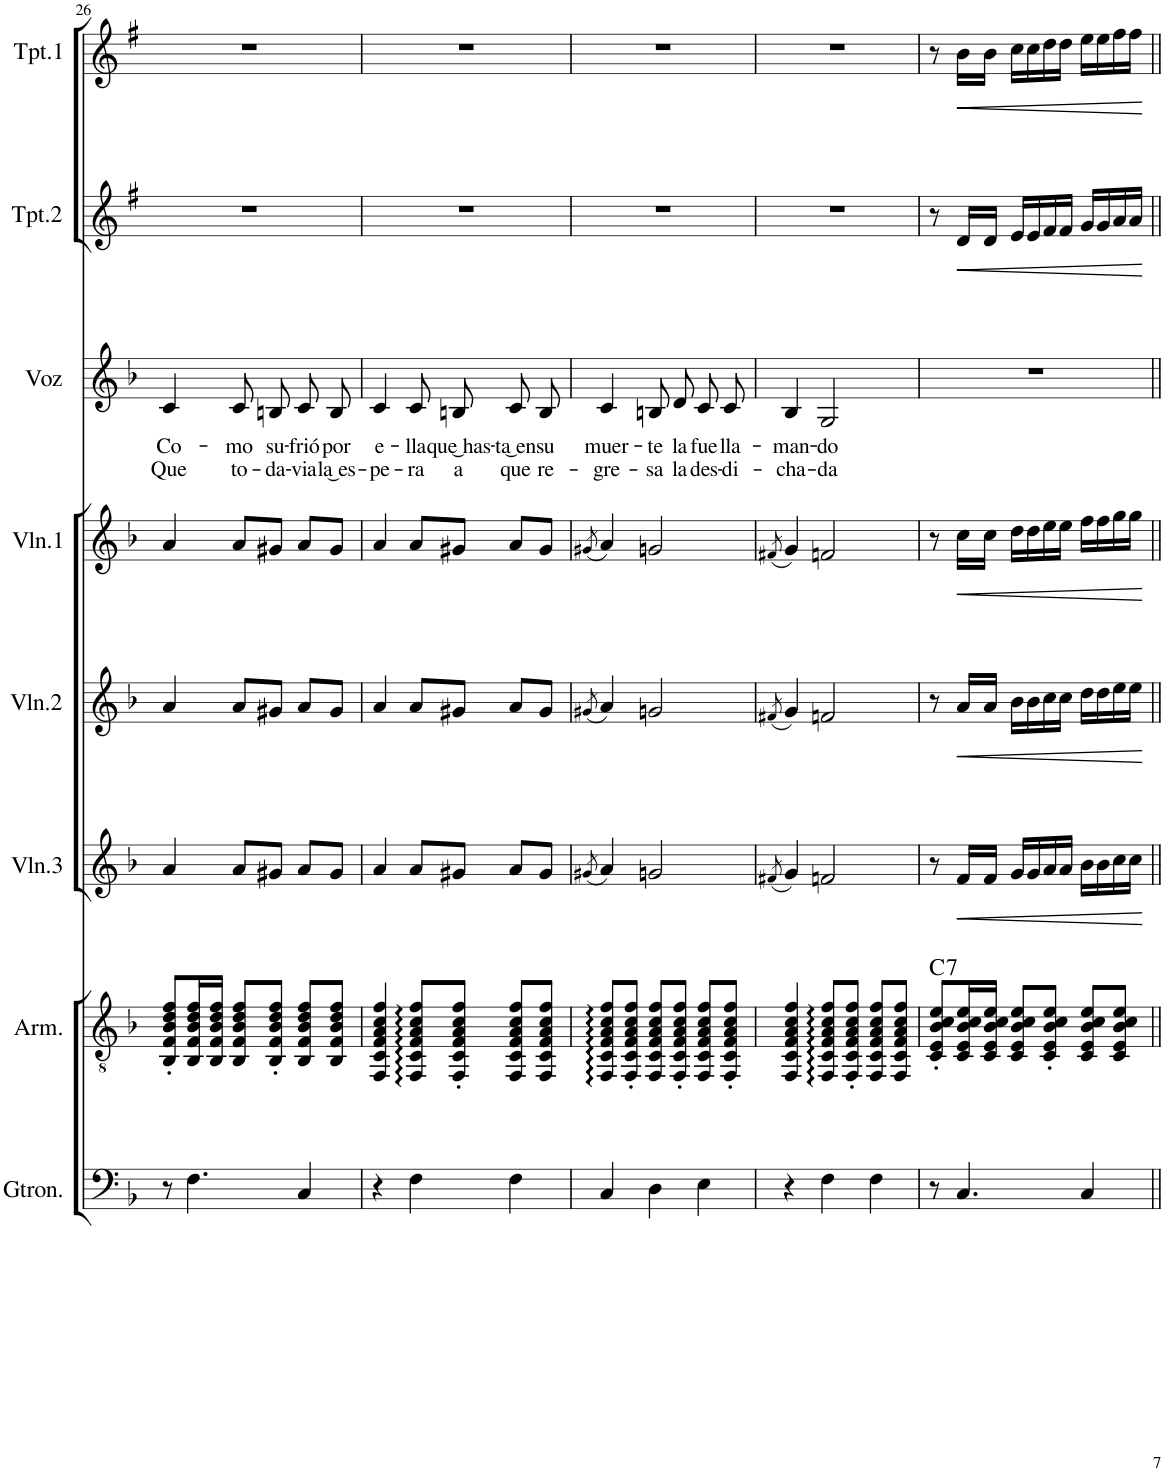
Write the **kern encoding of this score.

**kern	**kern	**harte	**kern	**dynam	**kern	**dynam	**kern	**dynam	**kern	**text	**text	**kern	**dynam	**kern	**dynam
*part8	*part7	*part7	*part6	*part6	*part5	*part5	*part4	*part4	*part3	*part3	*part3	*part2	*part2	*part1	*part1
*staff8	*staff7	*	*staff6	*staff6	*staff5	*staff5	*staff4	*staff4	*staff3	*staff3	*staff3	*staff2	*staff2	*staff1	*staff1
*I"Guitarrón	*I"Armonia	*	*I"Violin 3	*	*I"Violin 2	*	*I"Violin 1	*	*I"Voz	*	*	*I"Trompeta 2	*	*I"Trompeta 1	*
*	*I'Arm.	*	*I'Vln.3	*	*I'Vln.2	*	*I'Vln.1	*	*I'Voz	*	*	*I'Tpt.2	*	*I'Tpt.1	*
!!LO:PB:g=z
*clefF4	*clefGv2	*	*clefG2	*	*clefG2	*	*clefG2	*	*clefG2	*	*	*clefG2	*	*clefG2	*
*Trd7c12	*	*	*	*	*	*	*	*	*	*	*	*Trd1c2	*	*Trd1c2	*
*k[b-]	*k[b-]	*	*k[b-]	*	*k[b-]	*	*k[b-]	*	*k[b-]	*	*	*k[f#]	*	*k[f#]	*
*M3/4	*M3/4	*	*M3/4	*	*M3/4	*	*M3/4	*	*M3/4	*	*	*M3/4	*	*M3/4	*
=26	=26	=26	=26	=26	=26	=26	=26	=26	=26	=26	=26	=26	=26	=26	=26
!	!	!	!	!	!	!	!	!	!	!LO:LY:b	!LO:LY:b	!	!	!	!
8r	8BB-/' 8F/' 8B-/' 8d/' 8f/'L	.	4a/	.	4a/	.	4a/	.	4c/	Co-	Que	2.r	.	2.r	.
4.F\	16BB-/ 16F/ 16B-/ 16d/ 16f/L	.	.	.	.	.	.	.	.	.	.	.	.	.	.
.	16BB-/ 16F/ 16B-/ 16d/ 16f/JJ	.	.	.	.	.	.	.	.	.	.	.	.	.	.
!	!	!	!	!	!	!	!	!	!	!LO:LY:b	!LO:LY:b	!	!	!	!
.	8BB-/ 8F/ 8B-/ 8d/ 8f/L	.	8a/L	.	8a/L	.	8a/L	.	8c/L	-mo	to-	.	.	.	.
!	!	!	!	!	!	!	!	!	!	!LO:LY:b	!LO:LY:b	!	!	!	!
.	8BB-/' 8F/' 8B-/' 8d/' 8f/'J	.	8g#X/J	.	8g#X/J	.	8g#X/J	.	8Bn/J	su-	-da-	.	.	.	.
!	!	!	!	!	!	!	!	!	!	!LO:LY:b	!LO:LY:b	!	!	!	!
4C/	8BB-/ 8F/ 8B-/ 8d/ 8f/L	.	8a/L	.	8a/L	.	8a/L	.	8c/L	-frió	-via	.	.	.	.
!	!	!	!	!	!	!	!	!	!	!LO:LY:b	!LO:LY:b	!	!	!	!
.	8BB-/ 8F/ 8B-/ 8d/ 8f/J	.	8g#/J	.	8g#/J	.	8g#/J	.	8B/J	por	la͜ es-	.	.	.	.
=27	=27	=27	=27	=27	=27	=27	=27	=27	=27	=27	=27	=27	=27	=27	=27
!	!	!	!	!	!	!	!	!	!	!LO:LY:b	!LO:LY:b	!	!	!	!
4r	4FF/ 4C/ 4F/ 4A/ 4c/ 4f/	.	4a/	.	4a/	.	4a/	.	4c/	e-	-pe-	2.r	.	2.r	.
!	!	!	!	!	!	!	!	!	!	!LO:LY:b	!LO:LY:b	!	!	!	!
4F\	8FF/ 8C/ 8F/ 8A/ 8c/ 8f/L	.	8a/L	.	8a/L	.	8a/L	.	8c/L	-lla	-ra	.	.	.	.
!	!	!	!	!	!	!	!	!	!	!LO:LY:b	!LO:LY:b	!	!	!	!
.	8FF/' 8C/' 8F/' 8A/' 8c/' 8f/'J	.	8g#X/J	.	8g#X/J	.	8g#X/J	.	8Bn/J	que͜ has-	a	.	.	.	.
!	!	!	!	!	!	!	!	!	!	!LO:LY:b	!LO:LY:b	!	!	!	!
4F\	8FF/ 8C/ 8F/ 8A/ 8c/ 8f/L	.	8a/L	.	8a/L	.	8a/L	.	8c/L	-ta͜ en	que	.	.	.	.
!	!	!	!	!	!	!	!	!	!	!LO:LY:b	!LO:LY:b	!	!	!	!
.	8FF/ 8C/ 8F/ 8A/ 8c/ 8f/J	.	8g#/J	.	8g#/J	.	8g#/J	.	8B/J	su	re-	.	.	.	.
=28	=28	=28	=28	=28	=28	=28	=28	=28	=28	=28	=28	=28	=28	=28	=28
.	.	.	(8qg#X/	.	(8qg#X/	.	(8qg#X/	.	.	.	.	.	.	.	.
!	!	!	!	!	!	!	!	!	!	!LO:LY:b	!LO:LY:b	!	!	!	!
4C/	8FF/ 8C/ 8F/ 8A/ 8c/ 8f/L	.	4a/)	.	4a/)	.	4a/)	.	4c/	muer-	-gre-	2.r	.	2.r	.
.	8FF/' 8C/' 8F/' 8A/' 8c/' 8f/'J	.	.	.	.	.	.	.	.	.	.	.	.	.	.
!	!	!	!	!	!	!	!	!	!	!LO:LY:b	!LO:LY:b	!	!	!	!
4D\	8FF/ 8C/ 8F/ 8A/ 8c/ 8f/L	.	2gn/	.	2gn/	.	2gn/	.	8Bn/L	-te	-sa	.	.	.	.
!	!	!	!	!	!	!	!	!	!	!LO:LY:b	!LO:LY:b	!	!	!	!
.	8FF/' 8C/' 8F/' 8A/' 8c/' 8f/'J	.	.	.	.	.	.	.	8d/J	la	la	.	.	.	.
!	!	!	!	!	!	!	!	!	!	!LO:LY:b	!LO:LY:b	!	!	!	!
4E\	8FF/ 8C/ 8F/ 8A/ 8c/ 8f/L	.	.	.	.	.	.	.	8c/L	fue	des-	.	.	.	.
!	!	!	!	!	!	!	!	!	!	!LO:LY:b	!LO:LY:b	!	!	!	!
.	8FF/' 8C/' 8F/' 8A/' 8c/' 8f/'J	.	.	.	.	.	.	.	8c/J	lla-	-di-	.	.	.	.
=29	=29	=29	=29	=29	=29	=29	=29	=29	=29	=29	=29	=29	=29	=29	=29
.	.	.	(8qf#X/	.	(8qf#X/	.	(8qf#X/	.	.	.	.	.	.	.	.
!	!	!	!	!	!	!	!	!	!	!LO:LY:b	!LO:LY:b	!	!	!	!
4r	4FF/ 4C/ 4F/ 4A/ 4c/ 4f/	.	4g/)	.	4g/)	.	4g/)	.	4B-/	-man-	-cha-	2.r	.	2.r	.
!	!	!	!	!	!	!	!	!	!	!LO:LY:b	!LO:LY:b	!	!	!	!
4F\	8FF/ 8C/ 8F/ 8A/ 8c/ 8f/L	.	2fn/	.	2fn/	.	2fn/	.	2G/	-do	-da	.	.	.	.
.	8FF/' 8C/' 8F/' 8A/' 8c/' 8f/'J	.	.	.	.	.	.	.	.	.	.	.	.	.	.
4F\	8FF/ 8C/ 8F/ 8A/ 8c/ 8f/L	.	.	.	.	.	.	.	.	.	.	.	.	.	.
.	8FF/ 8C/ 8F/ 8A/ 8c/ 8f/J	.	.	.	.	.	.	.	.	.	.	.	.	.	.
=30	=30	=30	=30	=30	=30	=30	=30	=30	=30	=30	=30	=30	=30	=30	=30
!	!	!LO:H:kt=7	!	!	!	!	!	!	!	!	!	!	!	!	!
8r	8C/' 8E/' 8B-/' 8c/' 8e/'L	C:7	8r	.	8r	.	8r	.	2.r	.	.	8r	.	8r	.
!	!	!	!	!LO:HP:b	!	!LO:HP:b	!	!LO:HP:b	!	!	!	!	!LO:HP:b	!	!LO:HP:b
4.C/	16C/ 16E/ 16B-/ 16c/ 16e/L	.	16f/LL	<	16a/LL	<	16cc\LL	<	.	.	.	16d/LL	<	16b\LL	<
.	16C/ 16E/ 16B-/ 16c/ 16e/JJ	.	16f/JJ	.	16a/JJ	.	16cc\JJ	.	.	.	.	16d/JJ	.	16b\JJ	.
.	8C/ 8E/ 8B-/ 8c/ 8e/L	.	16g/LL	.	16b-\LL	.	16dd\LL	.	.	.	.	16e/LL	.	16cc\LL	.
.	.	.	16g/	.	16b-\	.	16dd\	.	.	.	.	16e/	.	16cc\	.
.	8C/' 8E/' 8B-/' 8c/' 8e/'J	.	16a/	.	16cc\	.	16ee\	.	.	.	.	16f#/	.	16dd\	.
.	.	.	16a/JJ	.	16cc\JJ	.	16ee\JJ	.	.	.	.	16f#/JJ	.	16dd\JJ	.
4C/	8C/ 8E/ 8B-/ 8c/ 8e/L	.	16b-\LL	.	16dd\LL	.	16ff\LL	.	.	.	.	16g/LL	.	16ee\LL	.
.	.	.	16b-\	.	16dd\	.	16ff\	.	.	.	.	16g/	.	16ee\	.
.	8C/ 8E/ 8B-/ 8c/ 8e/J	.	16cc\	.	16ee\	.	16gg\	.	.	.	.	16a/	.	16ff#\	.
.	.	.	16cc\JJ	.	16ee\JJ	.	16gg\JJ	.	.	.	.	16a/JJ	.	16ff#\JJ	.
.	.	.	.	[	.	[	.	[	.	.	.	.	[	.	[
=||	=||	=||	=||	=||	=||	=||	=||	=||	=||	=||	=||	=||	=||	=||	=||
*-	*-	*-	*-	*-	*-	*-	*-	*-	*-	*-	*-	*-	*-	*-	*-
